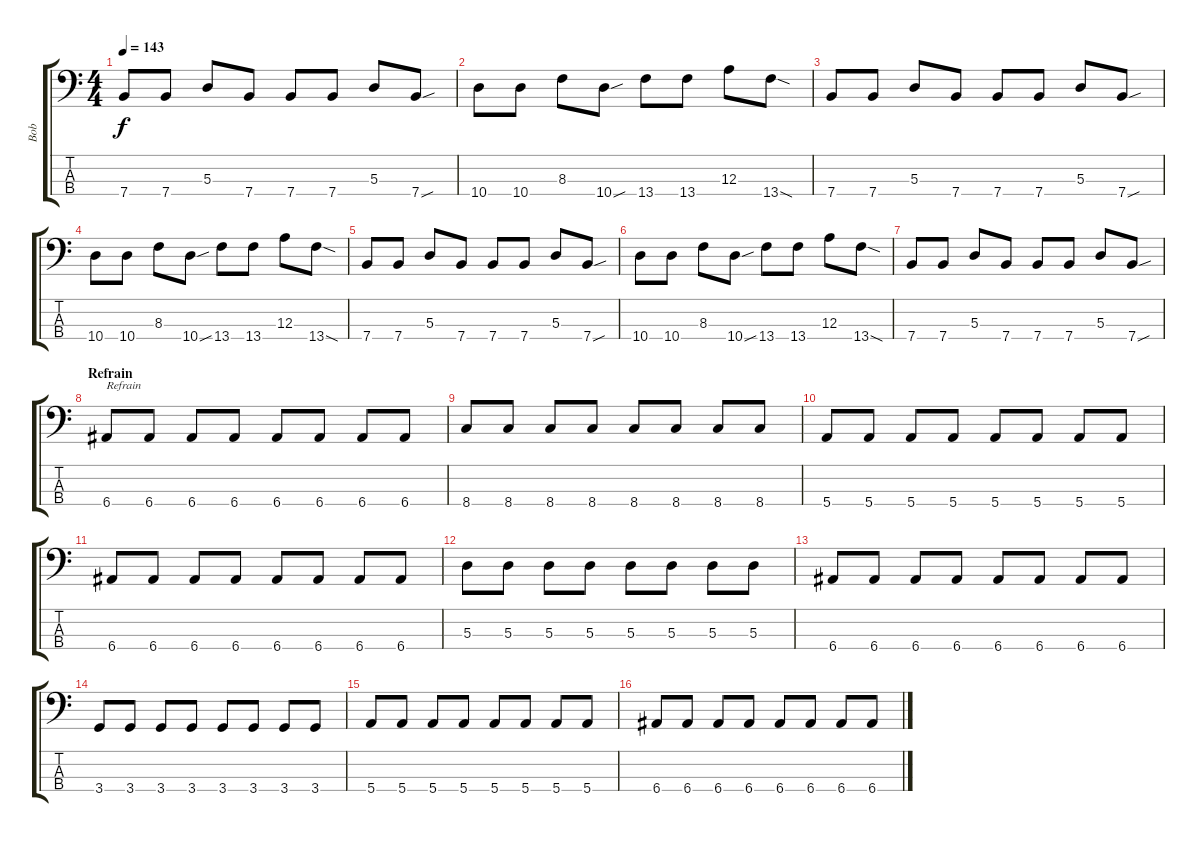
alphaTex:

\track ("Bob" "Bob") {instrument synthbass2}
\staff {score tabs}
\tuning (G2 D2 A1 E1) {hide}
\ts (4 4)
\tempo 143
\clef f4
\ks c
7.4.8{dy f} 7.4.8 5.3.8 7.4.8 7.4.8 7.4.8 5.3.8 7.4{sou}.8 |
10.4.8 10.4.8 8.3.8 10.4{sou}.8 13.4.8 13.4.8 12.3.8 13.4{sod}.8 |
7.4.8 7.4.8 5.3.8 7.4.8 7.4.8 7.4.8 5.3.8 7.4{sou}.8 |
10.4.8 10.4.8 8.3.8 10.4{sou}.8 13.4.8 13.4.8 12.3.8 13.4{sod}.8 |
7.4.8 7.4.8 5.3.8 7.4.8 7.4.8 7.4.8 5.3.8 7.4{sou}.8 |
10.4.8 10.4.8 8.3.8 10.4{sou}.8 13.4.8 13.4.8 12.3.8 13.4{sod}.8 |
7.4.8 7.4.8 5.3.8 7.4.8 7.4.8 7.4.8 5.3.8 7.4{sou}.8 |
\section ("" "Refrain")
6.4.8{txt "Refrain"} 6.4.8 6.4.8 6.4.8 6.4.8 6.4.8 6.4.8 6.4.8 |
8.4.8 8.4.8 8.4.8 8.4.8 8.4.8 8.4.8 8.4.8 8.4.8 |
5.4.8 5.4.8 5.4.8 5.4.8 5.4.8 5.4.8 5.4.8 5.4.8 |
6.4.8 6.4.8 6.4.8 6.4.8 6.4.8 6.4.8 6.4.8 6.4.8 |
5.3.8 5.3.8 5.3.8 5.3.8 5.3.8 5.3.8 5.3.8 5.3.8 |
6.4.8 6.4.8 6.4.8 6.4.8 6.4.8 6.4.8 6.4.8 6.4.8 |
3.4.8 3.4.8 3.4.8 3.4.8 3.4.8 3.4.8 3.4.8 3.4.8 |
5.4.8 5.4.8 5.4.8 5.4.8 5.4.8 5.4.8 5.4.8 5.4.8 |
6.4.8 6.4.8 6.4.8 6.4.8 6.4.8 6.4.8 6.4.8 6.4.8
